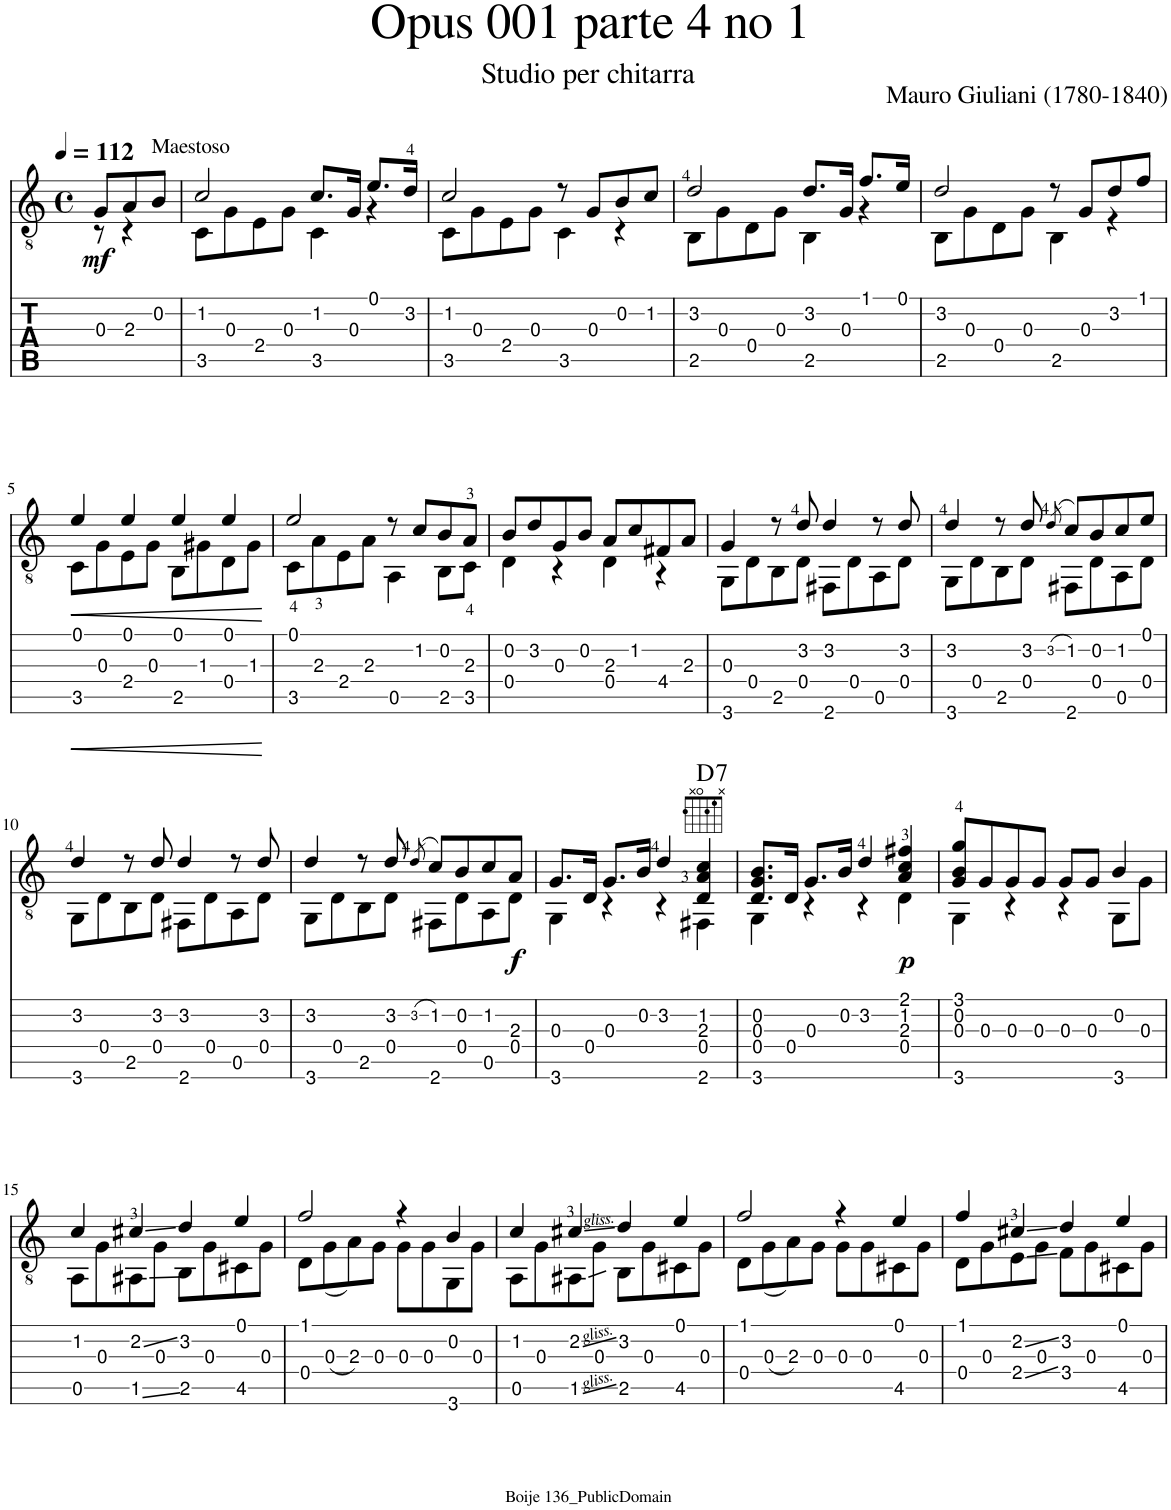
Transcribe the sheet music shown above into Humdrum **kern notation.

**kern	**kern	**dynam	**harte
*part1	*part1	*part1	*part1
*staff2	*staff1	*staff1/2	*
*I"Guitar	*	*	*
*I'Guit.	*	*	*
*stria6	*	*	*
*	*clefGv2	*	*
*k[]	*k[]	*	*
*M4/4	*M4/4	*	*
*met(c)	*met(c)	*	*
*MM112	*MM112	*	*
=	=	=	=
*^	*^	*	*
!	!	!	!	!LO:DY:a=2	!
8G	8r	8G/L	8r	mf	.
8AL	4r	8A/	4r	.	.
!	!	!LO:TX:a:t=Maestoso	!	!	!
8BJ	.	8B/J	.	.	.
=1	=1	=1	=1	=1	=1
2c	8CL	2c/	8C\L	.	.
.	8GJ	.	8G\	.	.
.	8EL	.	8E\	.	.
.	8GJ	.	8G\J	.	.
8.cL	4C	8.c/L	4C\	.	.
16GJk	.	16G/Jk	.	.	.
8.eL	4r	8.e/L	4r	.	.
16dJk	.	16d/Jk	.	.	.
=2	=2	=2	=2	=2	=2
2c	8CL	2c/	8C\L	.	.
.	8GJ	.	8G\	.	.
.	8EL	.	8E\	.	.
.	8GJ	.	8G\J	.	.
8r	4C	8r	4C\	.	.
8G	.	8G/L	.	.	.
8BL	4r	8B/	4r	.	.
8cJ	.	8c/J	.	.	.
=3	=3	=3	=3	=3	=3
2d	8BBL	2d/	8BB\L	.	.
.	8GJ	.	8G\	.	.
.	8DL	.	8D\	.	.
.	8GJ	.	8G\J	.	.
8.dL	4BB	8.d/L	4BB\	.	.
16GJk	.	16G/Jk	.	.	.
8.fL	4r	8.f/L	4r	.	.
16eJk	.	16e/Jk	.	.	.
=4	=4	=4	=4	=4	=4
2d	8BBL	2d/	8BB\L	.	.
.	8GJ	.	8G\	.	.
.	8DL	.	8D\	.	.
.	8GJ	.	8G\J	.	.
8r	4BB	8r	4BB\	.	.
8G	.	8G/L	.	.	.
8dL	4r	8d/	4r	.	.
8fJ	.	8f/J	.	.	.
!!LO:LB:g=z	!!
=5	=5	=5	=5	=5	=5
!	!	!	!	!LO:HP:b	!
4e	8CL	4e/	8C\L	<	.
.	8GJ	.	8G\	.	.
4e	8EL	4e/	8E\	.	.
.	8GJ	.	8G\J	.	.
4e	8BBL	4e/	8BB\L	.	.
.	8G#J	.	8G#X\	.	.
4e	8DL	4e/	8D\	.	.
.	8G#J	.	8G#\J	.	.
*v	*v	*	*	*	*
*	*v	*v	*	*
.	.	[	.
=6	=6	=6	=6
*^	*^	*	*
2e	8CL	2e/	8C\L	.	.
.	8AJ	.	8A\	.	.
.	8EL	.	8E\	.	.
.	8AJ	.	8A\J	.	.
8r	4AA	8r	4AA\	.	.
8c	.	8c/L	.	.	.
8BL	8BBL	8B/	8BB\L	.	.
8AJ	8CJ	8A/J	8C\J	.	.
=7	=7	=7	=7	=7	=7
8BL	4D	8B/L	4D\	.	.
8dJ	.	8d/	.	.	.
8GL	4r	8G/	4r	.	.
8BJ	.	8B/J	.	.	.
8AL	4D	8A/L	4D\	.	.
8cJ	.	8c/	.	.	.
8F#L	4r	8F#X/	4r	.	.
8AJ	.	8A/J	.	.	.
=8	=8	=8	=8	=8	=8
4G	8GGL	4G/	8GG\L	.	.
.	8DJ	.	8D\	.	.
8r	8BBL	8r	8BB\	.	.
8d	8DJ	8d/	8D\J	.	.
4d	8FF#L	4d/	8FF#X\L	.	.
.	8DJ	.	8D\	.	.
8r	8AAL	8r	8AA\	.	.
8d	8DJ	8d/	8D\J	.	.
=9	=9	=9	=9	=9	=9
4d	8GGL	4d/	8GG\L	.	.
.	8DJ	.	8D\	.	.
8r	8BBL	8r	8BB\	.	.
8d	8DJ	8d/	8D\J	.	.
qd	.	(8qd/	.	.	.
8cL	8FF#L	8c/L)	8FF#X\L	.	.
8BJ	8DJ	8B/	8D\	.	.
8cL	8AAL	8c/	8AA\	.	.
8eJ	8DJ	8e/J	8D\J	.	.
!!LO:LB:g=z	!!
=10	=10	=10	=10	=10	=10
4d	8GGL	4d/	8GG\L	.	.
.	8DJ	.	8D\	.	.
8r	8BBL	8r	8BB\	.	.
8d	8DJ	8d/	8D\J	.	.
4d	8FF#L	4d/	8FF#X\L	.	.
.	8DJ	.	8D\	.	.
8r	8AAL	8r	8AA\	.	.
8d	8DJ	8d/	8D\J	.	.
=11	=11	=11	=11	=11	=11
4d	8GGL	4d/	8GG\L	.	.
.	8DJ	.	8D\	.	.
8r	8BBL	8r	8BB\	.	.
8d	8DJ	8d/	8D\J	.	.
qd	.	(8qd/	.	.	.
8cL	8FF#L	8c/L)	8FF#X\L	.	.
8BJ	8DJ	8B/	8D\	.	.
8cL	8AAL	8c/	8AA\	.	.
!	!	!	!	!LO:DY:a=2	!
8AJ	8DJ	8A/J	8D\J	f	.
=12	=12	=12	=12	=12	=12
8.GL	4GG	8.G/L	4GG\	.	.
16DJk	.	16D/Jk	.	.	.
8.GL	4r	8.G/L	4r	.	.
16BJk	.	16B/Jk	.	.	.
4d	4r	4d/	4r	.	.
!	!	!	!	!	!LO:H:kt=7
4D 4A 4c	4FF#	4D/ 4A/ 4c/	4FF#X\	.	D:7
=13	=13	=13	=13	=13	=13
8.D\ 8.G\ 8.B\L	4GG	8.D/ 8.G/ 8.B/L	4GG\	.	.
16DJk	.	16D/Jk	.	.	.
8.GL	4r	8.G/L	4r	.	.
16BJk	.	16B/Jk	.	.	.
4d	4r	4d/	4r	.	.
!	!	!	!	!LO:DY:a=2	!
4A 4c 4f#	4D	4A/ 4c/ 4f#X/	4D\	p	.
=14	=14	=14	=14	=14	=14
8G\ 8B\ 8g\L	4GG	8G/ 8B/ 8g/L	4GG\	.	.
8GJ	.	8G/	.	.	.
8GL	4r	8G/	4r	.	.
8GJ	.	8G/J	.	.	.
8GL	4r	8G/L	4r	.	.
8GJ	.	8G/J	.	.	.
4B	8GGL	4B/	8GG\L	.	.
.	8GJ	.	8G\J	.	.
!!LO:LB:g=z	!!
=15	=15	=15	=15	=15	=15
4c	8AAL	4c/	8AA\L	.	.
.	8GJ	.	8G\	.	.
4c#	8AA#L	4c#X/	8AA#X\	.	.
.	8GJ	.	8G\J	.	.
4d	8BBL	4d/	8BB\L	.	.
.	8GJ	.	8G\	.	.
4e	8C#L	4e/	8C#X\	.	.
.	8GJ	.	8G\J	.	.
=16	=16	=16	=16	=16	=16
2f	8DL	2f/	8D\L	.	.
.	8GJ	.	(8G\	.	.
.	8AL	.	8A\)	.	.
.	8GJ	.	8G\J	.	.
4r	8GL	4r	8G\L	.	.
.	8GJ	.	8G\	.	.
4B	8GGL	4B/	8GG\	.	.
.	8GJ	.	8G\J	.	.
=17	=17	=17	=17	=17	=17
4c	8AAL	4c/	8AA\L	.	.
.	8GJ	.	8G\	.	.
4c#	8AA#L	4c#X/	8AA#X\	.	.
.	8GJ	.	8G\J	.	.
4d	8BBL	4d/	8BB\L	.	.
.	8GJ	.	8G\	.	.
4e	8C#L	4e/	8C#X\	.	.
.	8GJ	.	8G\J	.	.
=18	=18	=18	=18	=18	=18
2f	8DL	2f/	8D\L	.	.
.	8GJ	.	(8G\	.	.
.	8AL	.	8A\)	.	.
.	8GJ	.	8G\J	.	.
4r	8GL	4r	8G\L	.	.
.	8GJ	.	8G\	.	.
4e	8C#L	4e/	8C#X\	.	.
.	8GJ	.	8G\J	.	.
=19	=19	=19	=19	=19	=19
4f	8DL	4f/	8D\L	.	.
.	8GJ	.	8G\	.	.
4c#	8EL	4c#X/	8E\	.	.
.	8GJ	.	8G\J	.	.
4d	8FL	4d/	8F\L	.	.
.	8GJ	.	8G\	.	.
4e	8C#L	4e/	8C#X\	.	.
.	8GJ	.	8G\J	.	.
*v	*v	*	*	*	*
*	*v	*v	*	*
=	=	=	=
*-	*-	*-	*-
